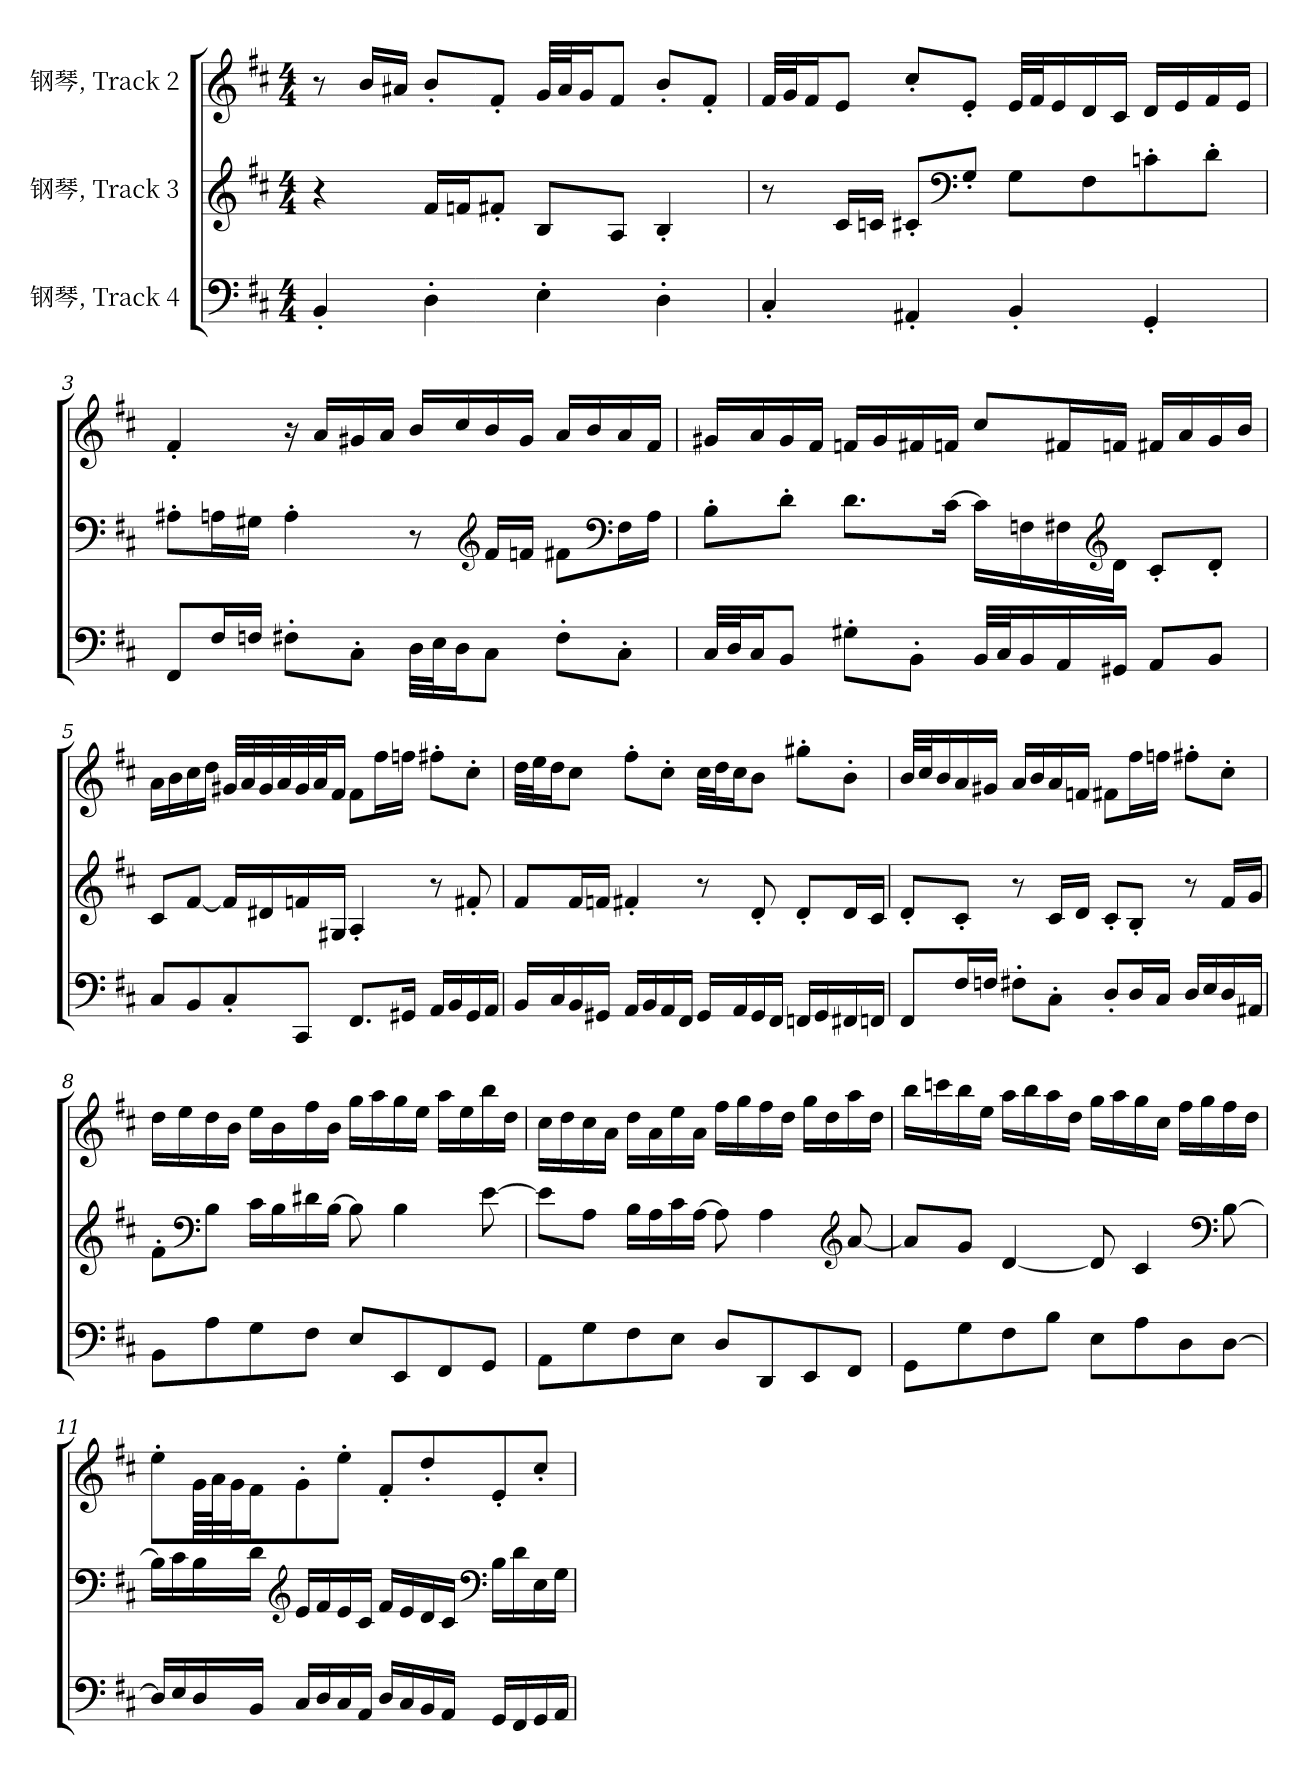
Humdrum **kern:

**kern	**kern	**kern
*part3	*part2	*part1
*staff3	*staff2	*staff1
*I"钢琴, Track 4	*I"钢琴, Track 3	*I"钢琴, Track 2
*clefF4	*clefG2	*clefG2
*k[f#c#]	*k[f#c#]	*k[f#c#]
*M4/4	*M4/4	*M4/4
*MM100	*MM100	*MM100
=1	=1	=1
4BB'/	4r	8r
.	.	16b/LL
.	.	16a#X/JJ
4D'\	16f#/LL	8b'/L
.	16fn/J	.
.	8f#X'/J	8f#'/J
4E'\	8B/L	32g/LLL
.	.	32a#/J
.	.	16g/J
.	8A/J	8f#/J
4D'\	4B'/	8b'/L
.	.	8f#'/J
=2	=2	=2
4C#'/	8r	32f#/LLL
.	.	32g/J
.	.	16f#/J
.	16c#/LL	8e/J
.	16cn/JJ	.
4AA#X'/	8c#X'/L	8cc#'/L
*	*clefF4	*
.	8G'/J	8e'/J
4BB'/	8G\L	32e/LLL
.	.	32f#/J
.	.	16e/
.	8F#\	16d/
.	.	16c#/JJ
4GG'/	8cn'\	16d/LL
.	.	16e/
.	8d'\J	16f#/
.	.	16e/JJ
!!LO:LB:g=z
=3	=3	=3
8FF#/L	8A#X'\L	4f#'/
16F#/L	16An\L	.
16Fn/JJ	16G#X\JJ	.
8F#X'\L	4A'\	16r
.	.	16a/LL
8C#'\J	.	16g#X/
.	.	16a/JJ
32D\LLL	8r	16b/LL
32E\J	.	.
16D\J	.	16cc#/
*	*clefG2	*
8C#\J	16f#/LL	16b/
.	16fn/JJ	16g#/JJ
8F#'\L	8f#X\L	16a/LL
.	.	16b/
*	*clefF4	*
8C#'\J	16F#\L	16a/
.	16A\JJ	16f#/JJ
!!LO:LB:g=z
=4	=4	=4
32C#/LLL	8B'\L	16g#X/LL
32D/J	.	.
16C#/J	.	16a/
8BB/J	8d'\J	16g#/
.	.	16f#/JJ
8G#X'\L	8.d\L	16fn/LL
.	.	16g#/
8BB'\J	.	16f#X/
.	[16c#\Jk	16fn/JJ
32BB/LLL	16c#\LL]	8cc#/L
32C#/J	.	.
16BB/	16Fn\	.
16AA/	16F#X\	16f#X/L
*	*clefG2	*
16GG#X/JJ	16d\JJ	16fn/JJ
8AA/L	8c#'/L	16f#X/LL
.	.	16a/
8BB/J	8d'/J	16g#/
.	.	16b/JJ
!!LO:LB:g=z
=5	=5	=5
8C#/L	8c#/L	16a\LL
.	.	16b\
8BB/	[8f#/J	16cc#\
.	.	16dd\JJ
8C#'/	16f#/LL]	32g#X/LLL
.	.	32a/
.	16d#X/	32g#/
.	.	32a/
8CC#/J	16fn/	32g#/
.	.	32a/J
.	16G#X/JJ	16f#/JJ
8.FF#/L	4A'/	8f#\L
.	.	16ff#\L
16GG#X/Jk	.	16ffn\JJ
16AA/LL	8r	8ff#X'\L
16BB/	.	.
16GG#/	8f#X'/	8cc#'\J
16AA/JJ	.	.
=6	=6	=6
16BB/LL	8f#/L	32dd\LLL
.	.	32ee\J
16C#/	.	16dd\J
16BB/	16f#/L	8cc#\J
16GG#X/JJ	16fn/JJ	.
16AA/LL	4f#X'/	8ff#'\L
16BB/	.	.
16AA/	.	8cc#'\J
16FF#/JJ	.	.
16GG#/LL	8r	32cc#\LLL
.	.	32dd\J
16AA/	.	16cc#\J
16GG#/	8d'/	8b\J
16FF#/JJ	.	.
16FFn/LL	8d'/L	8gg#X'\L
16GG#/	.	.
16FF#X/	16d/L	8b'\J
16FFn/JJ	16c#/JJ	.
!!LO:PB:g=z
=7	=7	=7
8FF#/L	8d'/L	32b/LLL
.	.	32cc#/J
.	.	16b/
16F#/L	8c#'/J	16a/
16Fn/JJ	.	16g#X/JJ
8F#X'\L	8r	16a/LL
.	.	16b/
8C#'\J	16c#/LL	16a/
.	16d/JJ	16fn/JJ
8D'/L	8c#'/L	8f#X\L
16D/L	8B'/J	16ff#\L
16C#/JJ	.	16ffn\JJ
16D/LL	8r	8ff#X'\L
16E/	.	.
16D/	16f#/LL	8cc#'\J
16AA#X/JJ	16g/JJ	.
=8	=8	=8
8BB\L	8f#'\L	16dd\LL
.	.	16ee\
*	*clefF4	*
8A\	8B\J	16dd\
.	.	16b\JJ
8G\	16c#\LL	16ee\LL
.	16B\	16b\
8F#\J	16d#X\	16ff#\
.	[16B\JJ	16b\JJ
8E/L	8B\]	16gg\LL
.	.	16aa\
8EE/	4B\	16gg\
.	.	16ee\JJ
8FF#/	.	16aa\LL
.	.	16ee\
8GG/J	[8e\	16bb\
.	.	16dd\JJ
!!LO:LB:g=z
=9	=9	=9
8AA\L	8e\L]	16cc#\LL
.	.	16dd\
8G\	8A\J	16cc#\
.	.	16a\JJ
8F#\	16B\LL	16dd\LL
.	16A\	16a\
8E\J	16c#\	16ee\
.	[16A\JJ	16a\JJ
8D/L	8A\]	16ff#\LL
.	.	16gg\
8DD/	4A\	16ff#\
.	.	16dd\JJ
8EE/	.	16gg\LL
.	.	16dd\
*	*clefG2	*
8FF#/J	[8a/	16aa\
.	.	16dd\JJ
=10	=10	=10
8GG\L	8a/L]	16bb\LL
.	.	16cccn\
8G\	8g/J	16bb\
.	.	16ee\JJ
8F#\	[4d/	16aa\LL
.	.	16bb\
8B\J	.	16aa\
.	.	16dd\JJ
8E\L	8d/]	16gg\LL
.	.	16aa\
8A\	4c#/	16gg\
.	.	16cc#\JJ
8D\	.	16ff#\LL
.	.	16gg\
*	*clefF4	*
[8D\J	[8B\	16ff#\
.	.	16dd\JJ
!!LO:LB:g=z
=11	=11	=11
16D/LL]	16B\LL]	8ee'\L
16E/	16c#\	.
16D/	16B\	64g\LLL
.	.	64a\J
.	.	32g\J
16BB/JJ	16d\JJ	16f#\J
*	*clefG2	*
16C#/LL	16e/LL	8g'\
16D/	16f#/	.
16C#/	16e/	8ee'\J
16AA/JJ	16c#/JJ	.
16D/LL	16f#/LL	8f#'/L
16C#/	16e/	.
16BB/	16d/	8dd'/
16AA/JJ	16c#/JJ	.
*	*clefF4	*
16GG/LL	16B\LL	8e'/
16FF#/	16d\	.
16GG/	16E\	8cc#'/J
16AA/JJ	16G\JJ	.
=	=	=
*-	*-	*-
